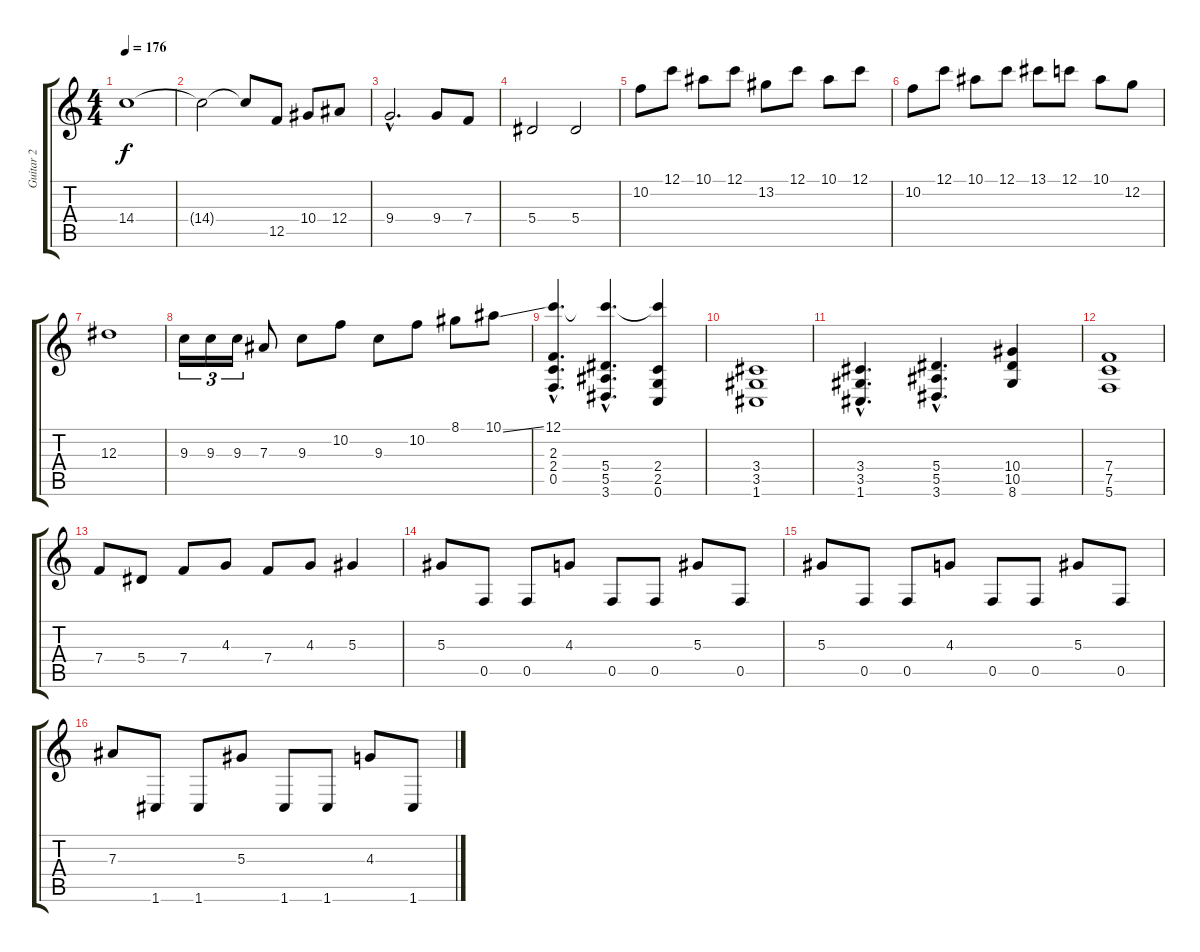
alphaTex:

\track ("Guitar 2" "Guitar 2") {instrument distortionguitar}
\staff {score tabs}
\tuning (C4 G3 Eb3 Bb2 F2 C2) {hide}
\ts (4 4)
\tempo 176
\clef g2
\ks c
14.4.1{dy f} |
14.4{t}.2 14.4{t}.8 12.5.8 10.4.8 12.4.8 |
9.4{hac}.2{d} 9.4.8 7.4.8 |
5.4.2 5.4.2 |
10.2.8 12.1.8 10.1.8 12.1.8 13.2.8 12.1.8 10.1.8 12.1.8 |
10.2.8 12.1.8 10.1.8 12.1.8 13.1.8 12.1.8 10.1.8 12.2.8 |
12.3.1 |
9.3.16{tu (3 2)} 9.3.16{tu (3 2)} 9.3.16{tu (3 2)} 7.3.8 9.3.8 10.2.8 9.3.8 10.2.8 8.1.8 10.1{ss}.8 |
(12.1{hac} 2.3{hac} 2.4{hac} 0.5{hac}).4{d} (12.1{hac t} 5.4{hac} 5.5{hac} 3.6{hac}).4{d} (12.1{t} 2.4 2.5 0.6).4 |
(3.4 3.5 1.6).1 |
(3.4{hac} 3.5{hac} 1.6{hac}).4{d} (5.4{hac} 5.5{hac} 3.6{hac}).4{d} (10.4 10.5 8.6).4 |
(7.4 7.5 5.6).1 |
7.4.8 5.4.8 7.4.8 4.3.8 7.4.8 4.3.8 5.3.4 |
5.3.8 0.5.8 0.5.8 4.3.8 0.5.8 0.5.8 5.3.8 0.5.8 |
5.3.8 0.5.8 0.5.8 4.3.8 0.5.8 0.5.8 5.3.8 0.5.8 |
7.3.8 1.6.8 1.6.8 5.3.8 1.6.8 1.6.8 4.3.8 1.6.8
